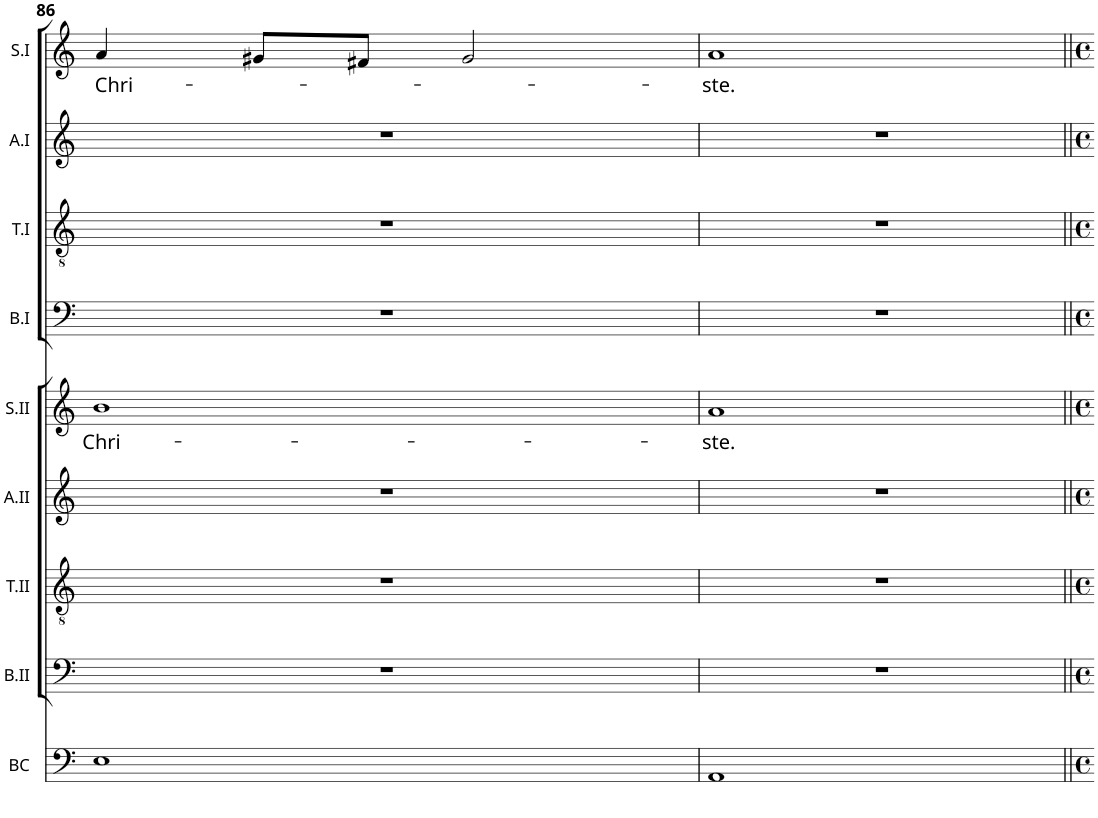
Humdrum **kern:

**kern	**kern	**kern	**kern	**kern	**text	**kern	**kern	**kern	**kern	**text
*part9	*part8	*part7	*part6	*part5	*part5	*part4	*part3	*part2	*part1	*part1
*staff9	*staff8	*staff7	*staff6	*staff5	*staff5	*staff4	*staff3	*staff2	*staff1	*staff1
*I"Basse Continue	*I"Basse II	*I"Tenor II	*I"Alti II	*I"Soprane II	*	*I"Basse I	*I"Tenor I	*I"Alti I	*I"Soprane I	*
*I'BC	*I'B.II	*I'T.II	*I'A.II	*I'S.II	*	*I'B.I	*I'T.I	*I'A.I	*I'S.I	*
!!LO:PB:g=z
*clefF4	*clefF4	*clefGv2	*clefG2	*clefG2	*	*clefF4	*clefGv2	*clefG2	*clefG2	*
*	*Trd1c2	*	*Trd8c14	*	*	*	*	*	*	*
*k[]	*k[]	*k[]	*k[]	*k[]	*	*k[]	*k[]	*k[]	*k[]	*
*M4/4	*M4/4	*M4/4	*M4/4	*M4/4	*	*M4/4	*M4/4	*M4/4	*M4/4	*
*met(c)	*met(c)	*met(c)	*met(c)	*met(c)	*	*met(c)	*met(c)	*met(c)	*met(c)	*
=86	=86	=86	=86	=86	=86	=86	=86	=86	=86	=86
!	!	!	!	!	!LO:LY:b	!	!	!	!	!LO:LY:b
1E	1r	1r	1r	1b	Chri-	1r	1r	1r	4a/	Chri-
.	.	.	.	.	.	.	.	.	8g#X/L	.
.	.	.	.	.	.	.	.	.	8f#X/J	.
.	.	.	.	.	.	.	.	.	2g#/	.
=87	=87	=87	=87	=87	=87	=87	=87	=87	=87	=87
!	!	!	!	!	!LO:LY:b	!	!	!	!	!LO:LY:b
1AA	1r	1r	1r	1a	-ste.	1r	1r	1r	1a	-ste.
=||	=||	=||	=||	=||	=||	=||	=||	=||	=||	=||
*-	*-	*-	*-	*-	*-	*-	*-	*-	*-	*-
